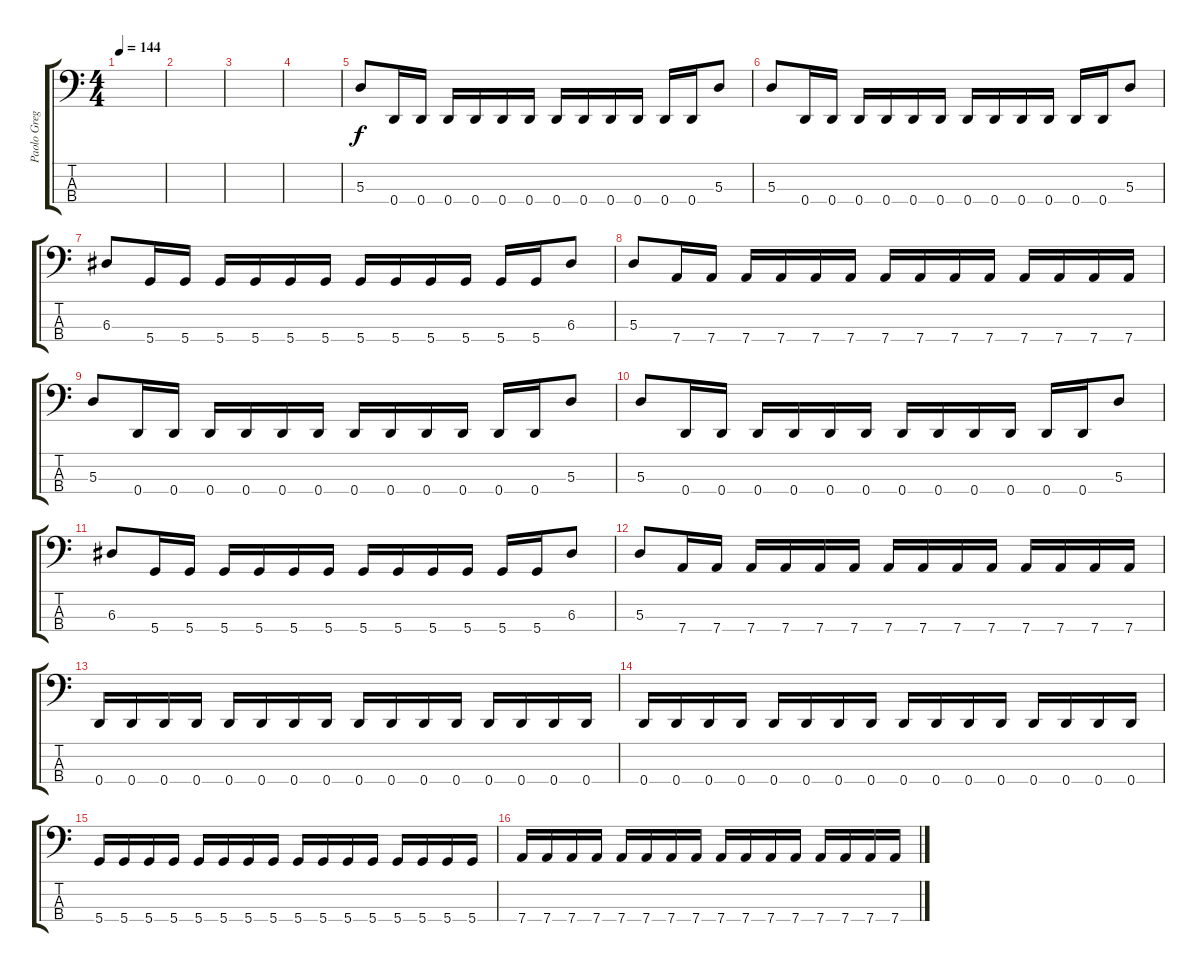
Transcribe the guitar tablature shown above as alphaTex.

\track ("Paolo Gregoletto" "Paolo Greg") {instrument electricbasspick}
\staff {score tabs}
\tuning (G2 D2 A1 D1) {hide}
\ts (4 4)
\tempo 144
\clef f4
\ks c
|
|
|
|
5.3.8 0.4.16 0.4.16 0.4.16 0.4.16 0.4.16 0.4.16 0.4.16 0.4.16 0.4.16 0.4.16 0.4.16 0.4.16 5.3.8 |
5.3.8 0.4.16 0.4.16 0.4.16 0.4.16 0.4.16 0.4.16 0.4.16 0.4.16 0.4.16 0.4.16 0.4.16 0.4.16 5.3.8 |
6.3.8 5.4.16 5.4.16 5.4.16 5.4.16 5.4.16 5.4.16 5.4.16 5.4.16 5.4.16 5.4.16 5.4.16 5.4.16 6.3.8 |
5.3.8 7.4.16 7.4.16 7.4.16 7.4.16 7.4.16 7.4.16 7.4.16 7.4.16 7.4.16 7.4.16 7.4.16 7.4.16 7.4.16 7.4.16 |
5.3.8 0.4.16 0.4.16 0.4.16 0.4.16 0.4.16 0.4.16 0.4.16 0.4.16 0.4.16 0.4.16 0.4.16 0.4.16 5.3.8 |
5.3.8 0.4.16 0.4.16 0.4.16 0.4.16 0.4.16 0.4.16 0.4.16 0.4.16 0.4.16 0.4.16 0.4.16 0.4.16 5.3.8 |
6.3.8 5.4.16 5.4.16 5.4.16 5.4.16 5.4.16 5.4.16 5.4.16 5.4.16 5.4.16 5.4.16 5.4.16 5.4.16 6.3.8 |
5.3.8 7.4.16 7.4.16 7.4.16 7.4.16 7.4.16 7.4.16 7.4.16 7.4.16 7.4.16 7.4.16 7.4.16 7.4.16 7.4.16 7.4.16 |
0.4.16 0.4.16 0.4.16 0.4.16 0.4.16 0.4.16 0.4.16 0.4.16 0.4.16 0.4.16 0.4.16 0.4.16 0.4.16 0.4.16 0.4.16 0.4.16 |
0.4.16 0.4.16 0.4.16 0.4.16 0.4.16 0.4.16 0.4.16 0.4.16 0.4.16 0.4.16 0.4.16 0.4.16 0.4.16 0.4.16 0.4.16 0.4.16 |
5.4.16 5.4.16 5.4.16 5.4.16 5.4.16 5.4.16 5.4.16 5.4.16 5.4.16 5.4.16 5.4.16 5.4.16 5.4.16 5.4.16 5.4.16 5.4.16 |
7.4.16 7.4.16 7.4.16 7.4.16 7.4.16 7.4.16 7.4.16 7.4.16 7.4.16 7.4.16 7.4.16 7.4.16 7.4.16 7.4.16 7.4.16 7.4.16
